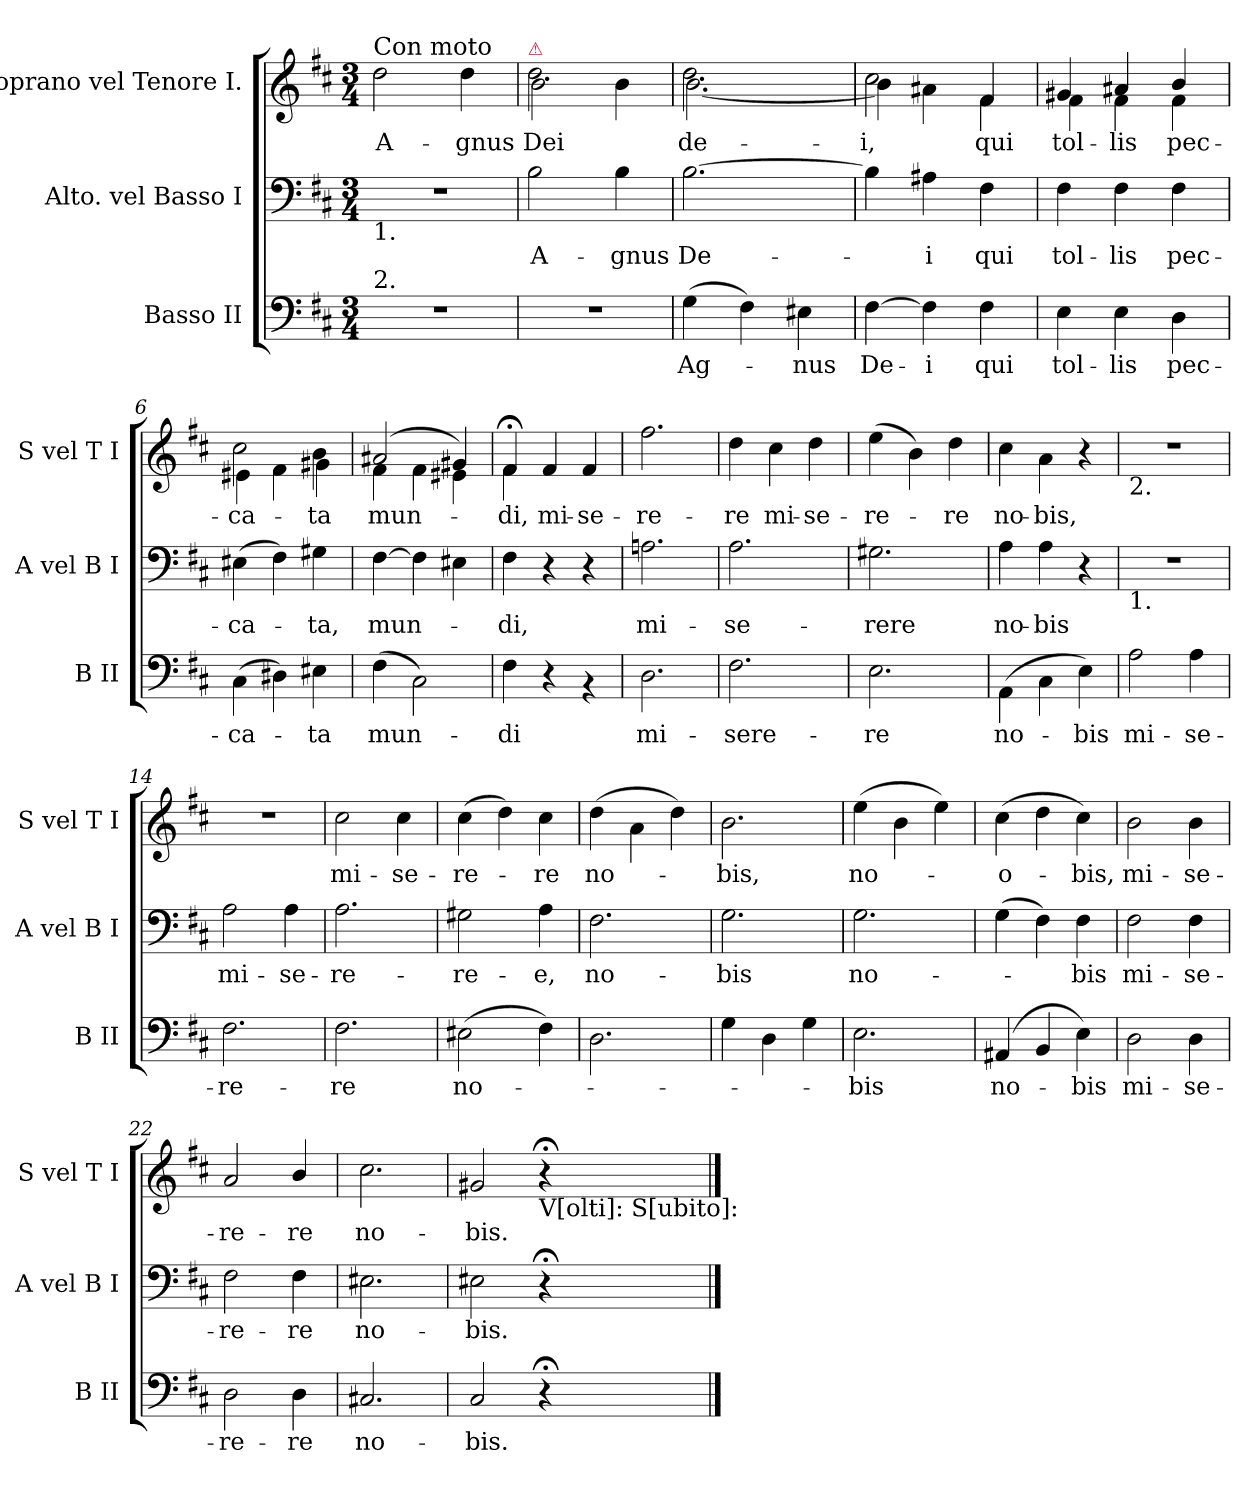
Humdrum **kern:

**kern	**text	**kern	**text	**kern	**text
*part3	*part3	*part2	*part2	*part1	*part1
*staff3	*staff3	*staff2	*staff2	*staff1	*staff1
*I"Basso II	*	*I"Alto. vel Basso I	*	*I"Soprano vel Tenore I.	*
*I'B II	*	*I'A vel B I	*	*I'S vel T I	*
*clefF4	*	*clefF4	*	*clefG2	*
*	*	*	*	*ITrd7c12	*
*k[f#c#]	*	*k[f#c#]	*	*k[f#c#]	*
*M3/4	*	*M3/4	*	*M3/4	*
=1	=1	=1	=1	=1	=1
!	!	!	!	!LO:TX:a:t=Con moto	!
!	!	!LO:TX:b:t=1.	!	!	!
!LO:TX:a:t=2.	!	!	!	!	!
2.r	.	2.r	.	2d\	A-
.	.	.	.	4d\	-gnus
=2	=2	=2	=2	=2	=2
*	*	*	*	*^	*
!	!	!	!	!LO:TX:a:color=crimson:t=⚠	!	!
2.r	.	2B\	A-	2.d\	2B\	Dei
.	.	4B\	-gnus	.	4B\	.
=3	=3	=3	=3	=3	=3	=3
(4G\	Ag-	[2.B\	De-	2.d\	[2.B\	de-
4F#\)	.	.	.	.	.	.
4E#X\	-nus	.	.	.	.	.
=4	=4	=4	=4	=4	=4	=4
[4F#\	De-	4B\]	.	2c#\	4B\]	-i,
4F#\]	-i	4A#X\	-i	.	4A#X\	.
4F#\	qui	4F#\	qui	4F#/	4F#\	qui
=5	=5	=5	=5	=5	=5	=5
4E\	tol-	4F#\	tol-	4G#X/	4F#\	tol-
4E\	-lis	4F#\	-lis	4A#X/	4F#\	-lis
4D\	pec-	4F#\	pec-	4B/	4F#\	pec-
=6	=6	=6	=6	=6	=6	=6
(4C#\	-ca-	(4E#X\	-ca-	2c#\	4E#X\	-ca-
4D#X\)	.	4F#\)	.	.	4F#\	.
4E#X\	-ta	4G#X\	-ta,	4B\	4G#X\	-ta
=7	=7	=7	=7	=7	=7	=7
(4F#\	mun-	[4F#\	mun-	(<2A#X/	4F#\	mun-
2C#\)	.	4F#\]	.	.	4F#\	.
.	.	4E#X\	.	4G#X/)	4E#X\	.
=8	=8	=8	=8	=8	=8	=8
4F#\	-di	4F#\	di,	4F#;</	4F#\	-di,
4r	.	4r	.	4F#/	4ryy	mi-
4rBB	.	4r	.	4F#/	4ryy	-se-
*	*	*	*	*v	*v	*
=9	=9	=9	=9	=9	=9
2.D\	mi-	2.An\	mi-	2.f#\	-re-
=10	=10	=10	=10	=10	=10
2.F#\	-sere-	2.A\	-se-	4d\	-re
.	.	.	.	4c#\	mi-
.	.	.	.	4d\	-se-
=11	=11	=11	=11	=11	=11
2.E\	-re	2.G#X\	-rere	(4e\	-re-
.	.	.	.	4B\)	.
.	.	.	.	4d\	-re
=12	=12	=12	=12	=12	=12
(4AA\	no-	4A\	no-	4c#\	no-
4C#\	.	4A\	-bis	4A\	-bis,
4E\)	-bis	4r	.	4r	.
=13	=13	=13	=13	=13	=13
!	!	!	!	!LO:TX:b:t=2.	!
!	!	!LO:TX:b:t=1.	!	!	!
2A\	mi-	2.r	.	2.r	.
4A\	-se-	.	.	.	.
=14	=14	=14	=14	=14	=14
2.F#\	-re-	2A\	mi-	2.r	.
.	.	4A\	-se-	.	.
=15	=15	=15	=15	=15	=15
2.F#\	-re	2.A\	-re-	2c#\	mi-
.	.	.	.	4c#\	-se-
=16	=16	=16	=16	=16	=16
(2E#X\	no-	2G#X\	-re-	(4c#\	-re-
.	.	.	.	4d\)	.
4F#\)	.	4A\	-e,	4c#\	-re
=17	=17	=17	=17	=17	=17
2.D\	.	2.F#\	no-	(4d\	no-
.	.	.	.	4A\	.
.	.	.	.	4d\)	.
=18	=18	=18	=18	=18	=18
4G\	.	2.G\	-bis	2.B\	-bis,
4D\	.	.	.	.	.
4G\	.	.	.	.	.
=19	=19	=19	=19	=19	=19
2.E\	-bis	2.G\	no-	(4e\	no-
.	.	.	.	4B\	.
.	.	.	.	4e\)	.
=20	=20	=20	=20	=20	=20
(4AA#X/	no-	(4G\	.	(4c#\	-o-
4BB/	.	4F#\)	.	4d\	.
4E\)	-bis	4F#\	-bis	4c#\)	bis,
=21	=21	=21	=21	=21	=21
2D\	mi-	2F#\	mi-	2B\	mi-
4D\	-se-	4F#\	-se-	4B\	-se-
=22	=22	=22	=22	=22	=22
2D\	-re-	2F#\	-re-	2A/	-re-
4D\	-re	4F#\	-re	4B/	-re
=23	=23	=23	=23	=23	=23
2.C#X/	no-	2.E#X\	no-	2.c#\	no-
=24	=24	=24	=24	=24	=24
2C#/	-bis.	2E#X\	-bis.	2G#X/	-bis.
!	!	!	!	!LO:TX:b:t=V[olti]&colon; S[ubito]&colon;	!
4r;<	.	4r;<	.	4r;<	.
==	==	==	==	==	==
*-	*-	*-	*-	*-	*-
